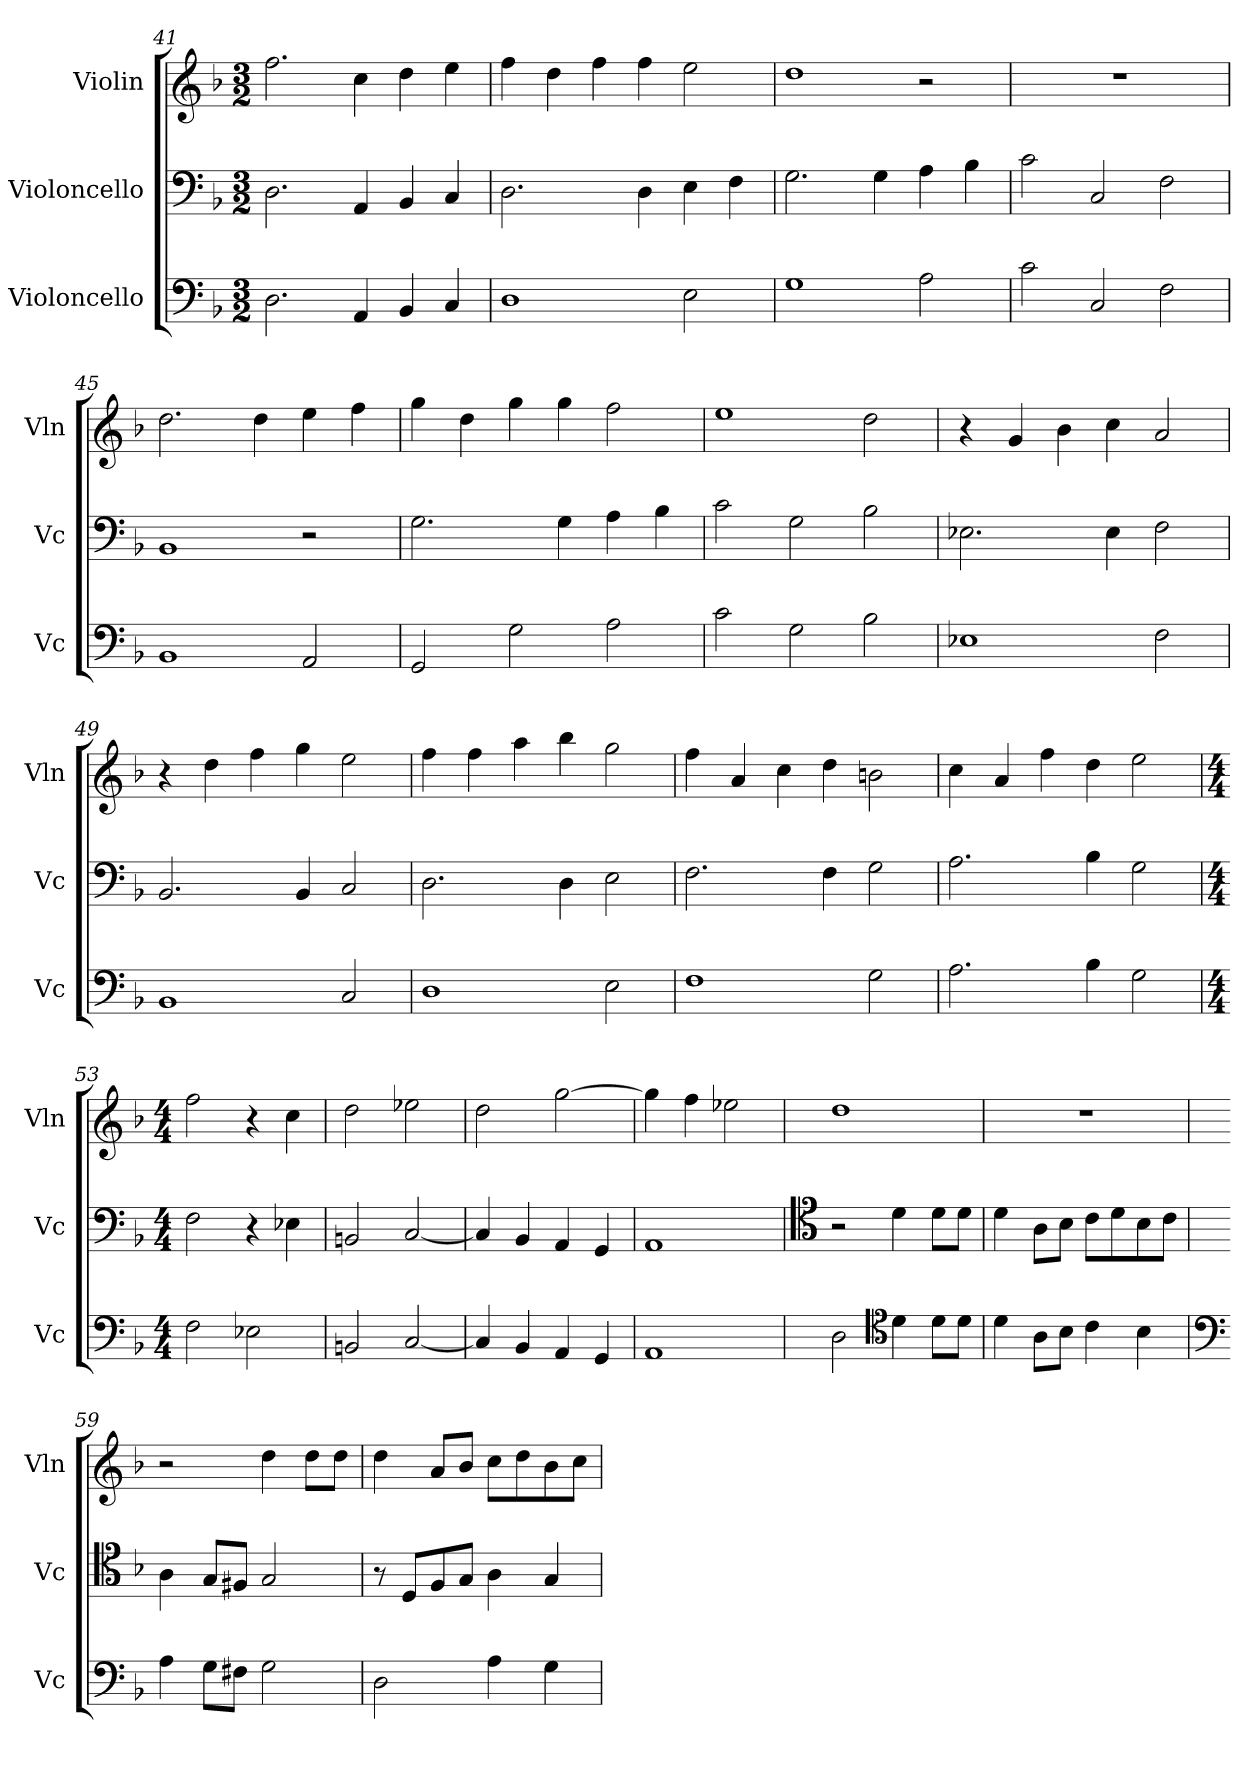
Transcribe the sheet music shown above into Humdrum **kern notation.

**kern	**kern	**kern
*part3	*part2	*part1
*staff3	*staff2	*staff1
*I"Violoncello	*I"Violoncello	*I"Violin
*I'Vc	*I'Vc	*I'Vln
*clefF4	*clefF4	*clefG2
*k[b-]	*k[b-]	*k[b-]
*M3/2	*M3/2	*M3/2
=41	=41	=41
2.D\	2.D\	2.ff\
4AA/	4AA/	4cc\
4BB-/	4BB-/	4dd\
4C/	4C/	4ee\
=42	=42	=42
1D	2.D\	4ff\
.	.	4dd\
.	.	4ff\
.	4D\	4ff\
2E\	4E\	2ee\
.	4F\	.
=43	=43	=43
1G	2.G\	1dd
.	4G\	.
2A\	4A\	2r
.	4B-\	.
=44	=44	=44
2c\	2c\	1.r
2C/	2C/	.
2F\	2F\	.
=45	=45	=45
1BB-	1BB-	2.dd\
.	.	4dd\
2AA/	2r	4ee\
.	.	4ff\
=46	=46	=46
2GG/	2.G\	4gg\
.	.	4dd\
2G\	.	4gg\
.	4G\	4gg\
2A\	4A\	2ff\
.	4B-\	.
=47	=47	=47
2c\	2c\	1ee
2G\	2G\	.
2B-\	2B-\	2dd\
=48	=48	=48
1E-X	2.E-X\	4r
.	.	4g/
.	.	4b-\
.	4E-\	4cc\
2F\	2F\	2a/
=49	=49	=49
1BB-	2.BB-/	4r
.	.	4dd\
.	.	4ff\
.	4BB-/	4gg\
2C/	2C/	2ee\
=50	=50	=50
1D	2.D\	4ff\
.	.	4ff\
.	.	4aa\
.	4D\	4bb-\
2E\	2E\	2gg\
=51	=51	=51
1F	2.F\	4ff\
.	.	4a/
.	.	4cc\
.	4F\	4dd\
2G\	2G\	2bn\
=52	=52	=52
2.A\	2.A\	4cc\
.	.	4a/
.	.	4ff\
4B-\	4B-\	4dd\
2G\	2G\	2ee\
=53	=53	=53
*M4/4	*M4/4	*M4/4
2F\	2F\	2ff\
2E-X\	4r	4r
.	4E-X\	4cc\
=54	=54	=54
2BBn/	2BBn/	2dd\
[2C/	[2C/	2ee-X\
=55	=55	=55
4C/]	4C/]	2dd\
4BB-/	4BB-/	.
4AA/	4AA/	[2gg\
4GG/	4GG/	.
=56	=56	=56
1AA	1AA	4gg\]
.	.	4ff\
.	.	2ee-X\
=57	=57	=57
*	*clefC4	*
2D\	2r	1dd
*clefC4	*	*
4d\	4d\	.
8d\L	8d\L	.
8d\J	8d\J	.
=58	=58	=58
4d\	4d\	1r
8A\L	8A\L	.
8B-\J	8B-\J	.
4c\	8c\L	.
.	8d\	.
4B-\	8B-\	.
.	8c\J	.
=59	=59	=59
*clefF4	*	*
4A\	4A\	2r
8G\L	8G/L	.
8F#X\J	8F#X/J	.
2G\	2G/	4dd\
.	.	8dd\L
.	.	8dd\J
=60	=60	=60
2D\	8r	4dd\
.	8D/L	.
.	8F/	8a/L
.	8G/J	8b-/J
4A\	4A\	8cc\L
.	.	8dd\
4G\	4G/	8b-\
.	.	8cc\J
=	=	=
*-	*-	*-
